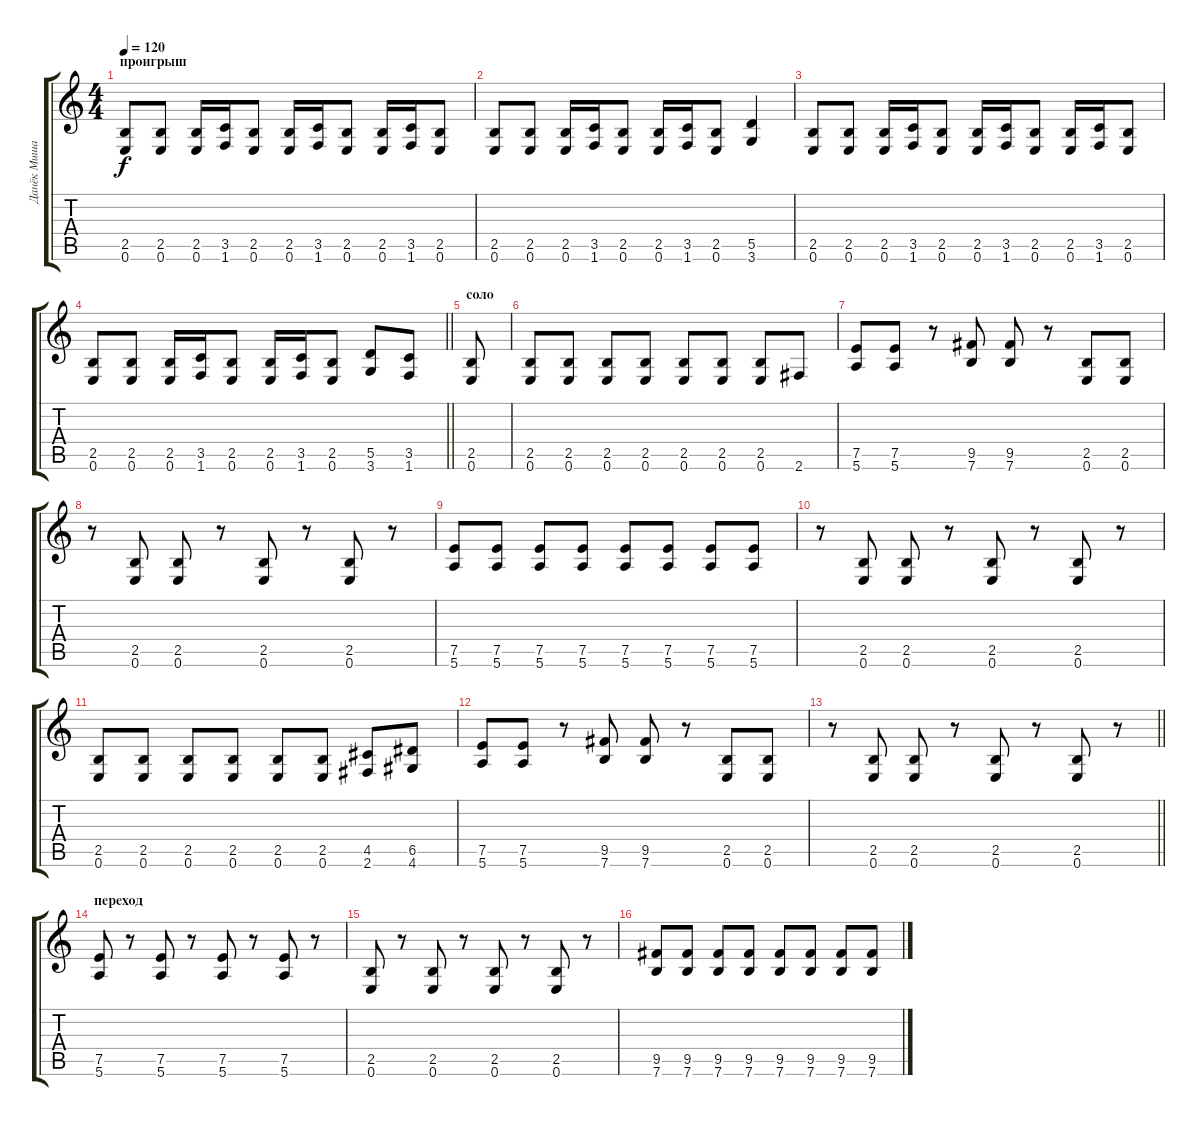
\track ("Данёк Мишанин" "Данёк Миша") {instrument distortionguitar}
\staff {score tabs}
\tuning (E4 B3 G3 D3 A2 E2) {hide}
\ts (4 4)
\section ("" "проигрыш")
\tempo 120
\clef g2
\ks c
(2.5 0.6).8{dy f} (2.5 0.6).8 (2.5 0.6).16 (3.5 1.6).16 (2.5 0.6).8 (2.5 0.6).16 (3.5 1.6).16 (2.5 0.6).8 (2.5 0.6).16 (3.5 1.6).16 (2.5 0.6).8 |
(2.5 0.6).8 (2.5 0.6).8 (2.5 0.6).16 (3.5 1.6).16 (2.5 0.6).8 (2.5 0.6).16 (3.5 1.6).16 (2.5 0.6).8 (5.5 3.6).4 |
(2.5 0.6).8 (2.5 0.6).8 (2.5 0.6).16 (3.5 1.6).16 (2.5 0.6).8 (2.5 0.6).16 (3.5 1.6).16 (2.5 0.6).8 (2.5 0.6).16 (3.5 1.6).16 (2.5 0.6).8 |
\barLineRight lightlight
(2.5 0.6).8 (2.5 0.6).8 (2.5 0.6).16 (3.5 1.6).16 (2.5 0.6).8 (2.5 0.6).16 (3.5 1.6).16 (2.5 0.6).8 (5.5 3.6).8 (3.5 1.6).8 |
\section ("" "соло")
(2.5 0.6).8 |
(2.5 0.6).8 (2.5 0.6).8 (2.5 0.6).8 (2.5 0.6).8 (2.5 0.6).8 (2.5 0.6).8 (2.5 0.6).8 2.6.8 |
(7.5 5.6).8 (7.5 5.6).8 r.8 (9.5 7.6).8 (9.5 7.6).8 r.8 (2.5 0.6).8 (2.5 0.6).8 |
r.8 (2.5 0.6).8 (2.5 0.6).8 r.8 (2.5 0.6).8 r.8 (2.5 0.6).8 r.8 |
(7.5 5.6).8 (7.5 5.6).8 (7.5 5.6).8 (7.5 5.6).8 (7.5 5.6).8 (7.5 5.6).8 (7.5 5.6).8 (7.5 5.6).8 |
r.8 (2.5 0.6).8 (2.5 0.6).8 r.8 (2.5 0.6).8 r.8 (2.5 0.6).8 r.8 |
(2.5 0.6).8 (2.5 0.6).8 (2.5 0.6).8 (2.5 0.6).8 (2.5 0.6).8 (2.5 0.6).8 (4.5 2.6).8 (6.5 4.6).8 |
(7.5 5.6).8 (7.5 5.6).8 r.8 (9.5 7.6).8 (9.5 7.6).8 r.8 (2.5 0.6).8 (2.5 0.6).8 |
\barLineRight lightlight
r.8 (2.5 0.6).8 (2.5 0.6).8 r.8 (2.5 0.6).8 r.8 (2.5 0.6).8 r.8 |
\section ("" "переход")
(7.5 5.6).8 r.8 (7.5 5.6).8 r.8 (7.5 5.6).8 r.8 (7.5 5.6).8 r.8 |
(2.5 0.6).8 r.8 (2.5 0.6).8 r.8 (2.5 0.6).8 r.8 (2.5 0.6).8 r.8 |
(9.5 7.6).8 (9.5 7.6).8 (9.5 7.6).8 (9.5 7.6).8 (9.5 7.6).8 (9.5 7.6).8 (9.5 7.6).8 (9.5 7.6).8
